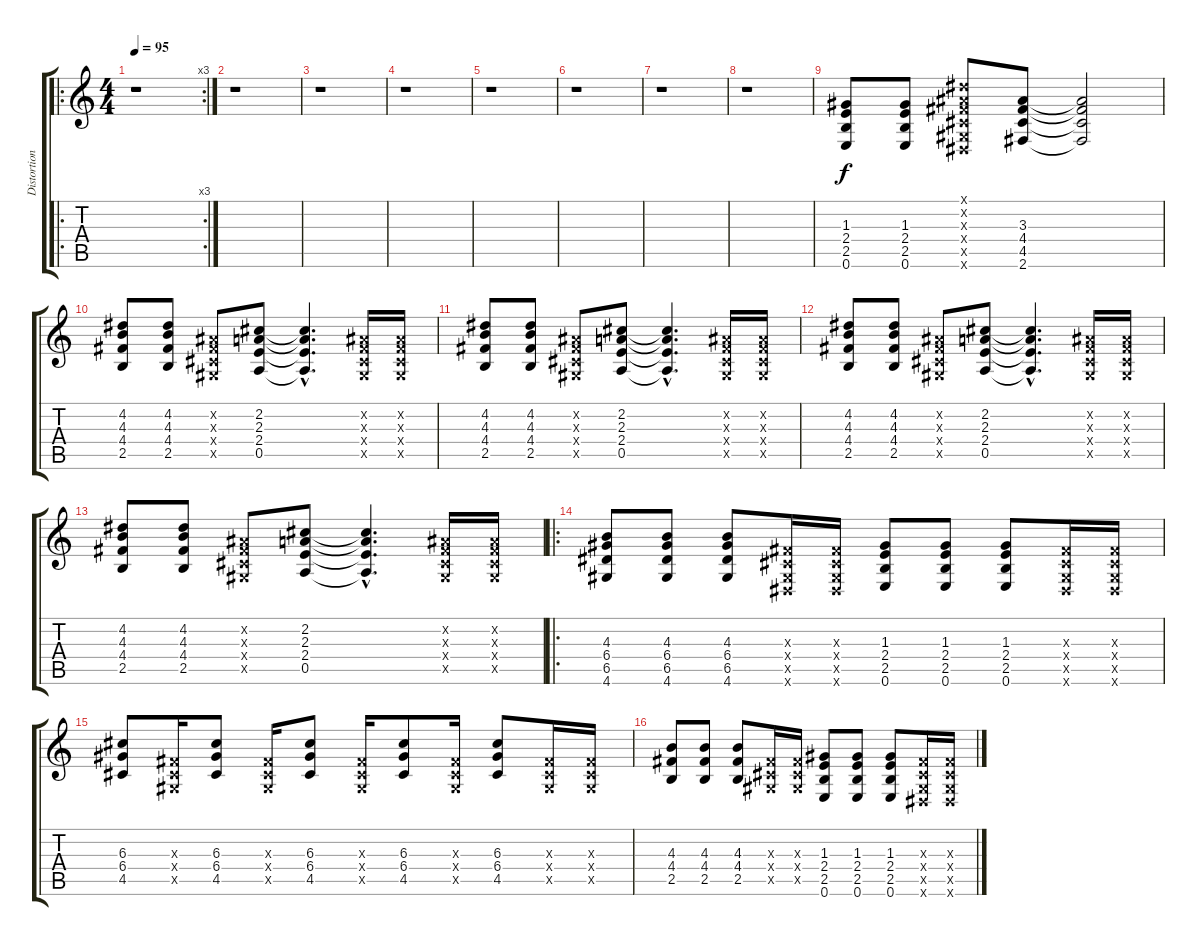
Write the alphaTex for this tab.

\track ("Distortion Guitar I" "Distortion") {instrument overdrivenguitar}
\staff {score tabs}
\tuning (E4 B3 G3 D3 A2 E2) {hide}
\ro
\rc 3
\ts (4 4)
\tempo 95
\clef g2
\ks c
r.1{dy f} |
r.1 |
r.1 |
r.1 |
r.1 |
r.1 |
r.1 |
r.1 |
(1.3 2.4 2.5 0.6).8 (1.3 2.4 2.5 0.6).8 (-1.1{x} -1.2{x} -1.3{x} -1.4{x} -1.5{x} -1.6{x}).8 (3.3 4.4 4.5 2.6).8 (3.3{t} 4.4{t} 4.5{t} 2.6{t}).2 |
(4.2 4.3 4.4 2.5).8 (4.2 4.3 4.4 2.5).8 (-1.2{x} -1.3{x} -1.4{x} -1.5{x}).8 (2.2 2.3 2.4 0.5).8 (2.2{hac t} 2.3{hac t} 2.4{hac t} 0.5{hac t}).4{d} (-1.2{x} -1.3{x} -1.4{x} -1.5{x}).16 (-1.2{x} -1.3{x} -1.4{x} -1.5{x}).16 |
(4.2 4.3 4.4 2.5).8 (4.2 4.3 4.4 2.5).8 (-1.2{x} -1.3{x} -1.4{x} -1.5{x}).8 (2.2 2.3 2.4 0.5).8 (2.2{hac t} 2.3{hac t} 2.4{hac t} 0.5{hac t}).4{d} (-1.2{x} -1.3{x} -1.4{x} -1.5{x}).16 (-1.2{x} -1.3{x} -1.4{x} -1.5{x}).16 |
(4.2 4.3 4.4 2.5).8 (4.2 4.3 4.4 2.5).8 (-1.2{x} -1.3{x} -1.4{x} -1.5{x}).8 (2.2 2.3 2.4 0.5).8 (2.2{hac t} 2.3{hac t} 2.4{hac t} 0.5{hac t}).4{d} (-1.2{x} -1.3{x} -1.4{x} -1.5{x}).16 (-1.2{x} -1.3{x} -1.4{x} -1.5{x}).16 |
(4.2 4.3 4.4 2.5).8 (4.2 4.3 4.4 2.5).8 (-1.2{x} -1.3{x} -1.4{x} -1.5{x}).8 (2.2 2.3 2.4 0.5).8 (2.2{hac t} 2.3{hac t} 2.4{hac t} 0.5{hac t}).4{d} (-1.2{x} -1.3{x} -1.4{x} -1.5{x}).16 (-1.2{x} -1.3{x} -1.4{x} -1.5{x}).16 |
\ro
(4.3 6.4 6.5 4.6).8 (4.3 6.4 6.5 4.6).8 (4.3 6.4 6.5 4.6).8 (-1.3{x} -1.4{x} -1.5{x} -1.6{x}).16 (-1.3{x} -1.4{x} -1.5{x} -1.6{x}).16 (1.3 2.4 2.5 0.6).8 (1.3 2.4 2.5 0.6).8 (1.3 2.4 2.5 0.6).8 (-1.3{x} -1.4{x} -1.5{x} -1.6{x}).16 (-1.3{x} -1.4{x} -1.5{x} -1.6{x}).16 |
(6.3 6.4 4.5).8 (-1.3{x} -1.4{x} -1.5{x}).16 (6.3 6.4 4.5).8 (-1.3{x} -1.4{x} -1.5{x}).16 (6.3 6.4 4.5).8 (-1.3{x} -1.4{x} -1.5{x}).16 (6.3 6.4 4.5).8 (-1.3{x} -1.4{x} -1.5{x}).16 (6.3 6.4 4.5).8 (-1.3{x} -1.4{x} -1.5{x}).16 (-1.3{x} -1.4{x} -1.5{x}).16 |
(4.3 4.4 2.5).8 (4.3 4.4 2.5).8 (4.3 4.4 2.5).8 (-1.3{x} -1.4{x} -1.5{x}).16 (-1.3{x} -1.4{x} -1.5{x}).16 (1.3 2.4 2.5 0.6).8 (1.3 2.4 2.5 0.6).8 (1.3 2.4 2.5 0.6).8 (-1.3{x} -1.4{x} -1.5{x} -1.6{x}).16 (-1.3{x} -1.4{x} -1.5{x} -1.6{x}).16
